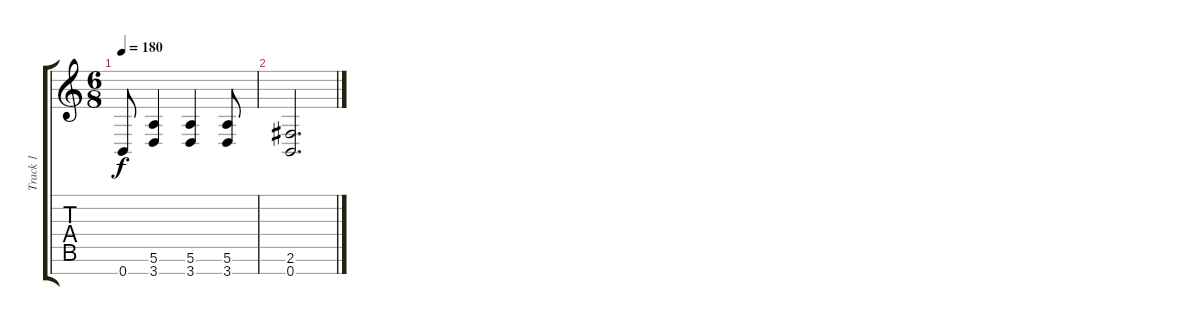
\track ("Track 1" "Track 1") {instrument distortionguitar}
\staff {score tabs}
\tuning (E4 B3 G3 D3 A2 E2 B1) {hide}
\ts (6 8)
\tempo 180
\clef g2
\ks c
0.7.8{dy f} (5.6 3.7).4 (5.6 3.7).4 (5.6 3.7).8 |
(2.6 0.7).2{d}
